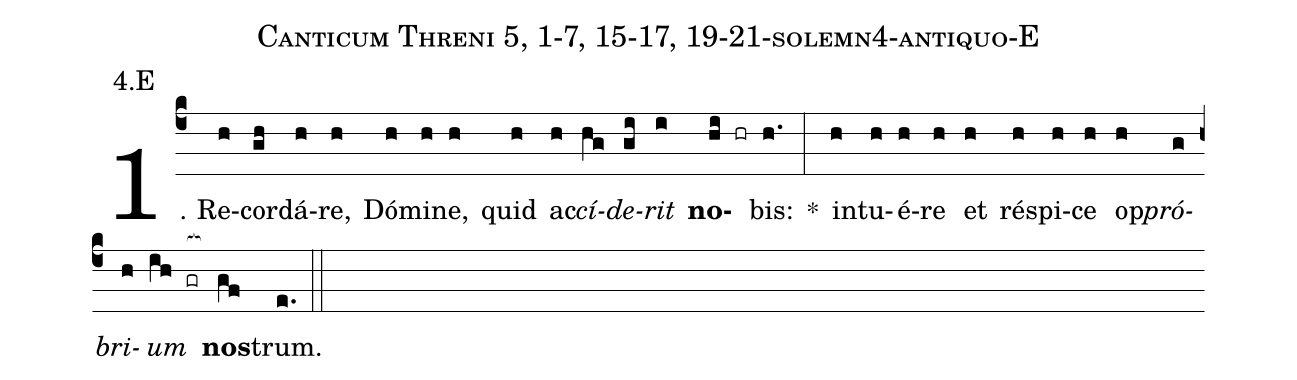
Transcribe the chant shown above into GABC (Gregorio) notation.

name: Canticum Threni 5, 1-7, 15-17, 19-21-solemn4-antiquo-E;
annotation: 4.E;
%%
(c4)1. Re(h)cor(gh)dá(h)re,(h) Dó(h)mi(h)ne,(h) quid(h) ac(h)<i>cí</i>(hg)<i>de</i>(gi)<i>rit</i>(i) <b>no</b>(hi hr)bis:(h.) *(:) in(h)tu(h)é(h)re(h) et(h) ré(h)spi(h)ce(h) op(h)<i>pró</i>(g)<i>bri</i>(h)<i>um</i>(ih gr[ocb:1{]) <b>nos</b>(gf[ocb:0}])trum.(e.) (::)
